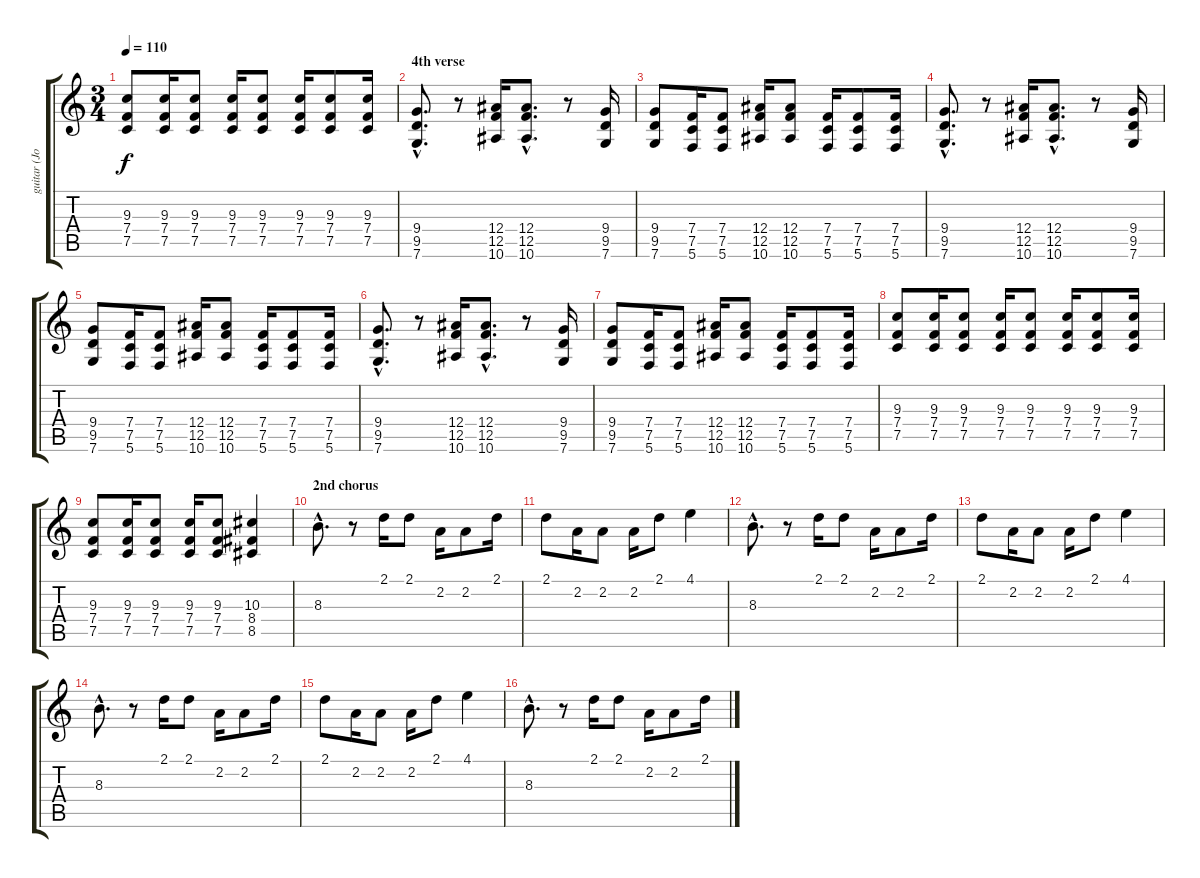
\track ("guitar (Joshua Homme)" "guitar (Jo") {instrument distortionguitar}
\staff {score tabs}
\tuning (C4 G3 Eb3 Bb2 F2 C2) {hide}
\ts (3 4)
\tempo 110
\clef g2
\ks c
(9.3 7.4 7.5).8{dy f} (9.3 7.4 7.5).16 (9.3 7.4 7.5).8 (9.3 7.4 7.5).16 (9.3 7.4 7.5).8 (9.3 7.4 7.5).16 (9.3 7.4 7.5).8 (9.3 7.4 7.5).16 |
\section ("" "4th verse")
(9.4{hac} 9.5{hac} 7.6{hac}).8{d} r.8 (12.4 12.5 10.6).16 (12.4{hac} 12.5{hac} 10.6{hac}).8{d} r.8 (9.4 9.5 7.6).16 |
(9.4 9.5 7.6).8 (7.4 7.5 5.6).16 (7.4 7.5 5.6).8 (12.4 12.5 10.6).16 (12.4 12.5 10.6).8 (7.4 7.5 5.6).16 (7.4 7.5 5.6).8 (7.4 7.5 5.6).16 |
(9.4{hac} 9.5{hac} 7.6{hac}).8{d} r.8 (12.4 12.5 10.6).16 (12.4{hac} 12.5{hac} 10.6{hac}).8{d} r.8 (9.4 9.5 7.6).16 |
(9.4 9.5 7.6).8 (7.4 7.5 5.6).16 (7.4 7.5 5.6).8 (12.4 12.5 10.6).16 (12.4 12.5 10.6).8 (7.4 7.5 5.6).16 (7.4 7.5 5.6).8 (7.4 7.5 5.6).16 |
(9.4{hac} 9.5{hac} 7.6{hac}).8{d} r.8 (12.4 12.5 10.6).16 (12.4{hac} 12.5{hac} 10.6{hac}).8{d} r.8 (9.4 9.5 7.6).16 |
(9.4 9.5 7.6).8 (7.4 7.5 5.6).16 (7.4 7.5 5.6).8 (12.4 12.5 10.6).16 (12.4 12.5 10.6).8 (7.4 7.5 5.6).16 (7.4 7.5 5.6).8 (7.4 7.5 5.6).16 |
(9.3 7.4 7.5).8 (9.3 7.4 7.5).16 (9.3 7.4 7.5).8 (9.3 7.4 7.5).16 (9.3 7.4 7.5).8 (9.3 7.4 7.5).16 (9.3 7.4 7.5).8 (9.3 7.4 7.5).16 |
(9.3 7.4 7.5).8 (9.3 7.4 7.5).16 (9.3 7.4 7.5).8 (9.3 7.4 7.5).16 (9.3 7.4 7.5).8 (10.3 8.4 8.5).4 |
\section ("" "2nd chorus")
8.3{hac}.8{d} r.8 2.1.16 2.1.8 2.2.16 2.2.8 2.1.16 |
2.1.8 2.2.16 2.2.8 2.2.16 2.1.8 4.1.4 |
8.3{hac}.8{d} r.8 2.1.16 2.1.8 2.2.16 2.2.8 2.1.16 |
2.1.8 2.2.16 2.2.8 2.2.16 2.1.8 4.1.4 |
8.3{hac}.8{d} r.8 2.1.16 2.1.8 2.2.16 2.2.8 2.1.16 |
2.1.8 2.2.16 2.2.8 2.2.16 2.1.8 4.1.4 |
8.3{hac}.8{d} r.8 2.1.16 2.1.8 2.2.16 2.2.8 2.1.16
